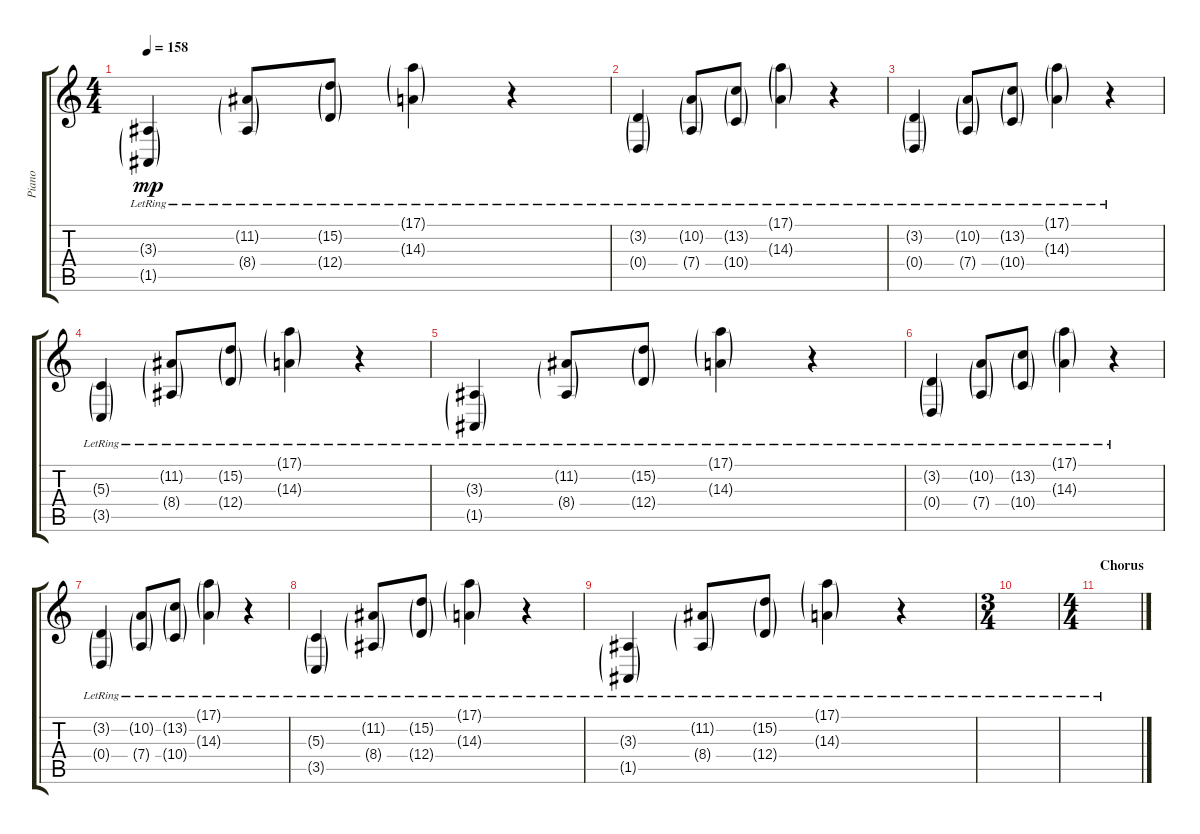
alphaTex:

\track ("Piano" "Piano") {instrument acousticgrandpiano}
\staff {score tabs}
\tuning (E4 B3 G3 D3 A2 D2) {hide}
\ts (4 4)
\tempo 158
\clef g2
\ks c
(3.3{g lr} 1.5{g lr}).4{dy mp} (11.2{g lr} 8.4{g lr}).8 (15.2{g lr} 12.4{g lr}).8 (17.1{g lr} 14.3{g lr}).4 r.4 |
(3.2{g lr} 0.4{g lr}).4 (10.2{g lr} 7.4{g lr}).8 (13.2{g lr} 10.4{g lr}).8 (17.1{g lr} 14.3{g lr}).4 r.4 |
(3.2{g lr} 0.4{g lr}).4 (10.2{g lr} 7.4{g lr}).8 (13.2{g lr} 10.4{g lr}).8 (17.1{g lr} 14.3{g lr}).4 r.4 |
(5.3{g lr} 3.5{g lr}).4 (11.2{g lr} 8.4{g lr}).8 (15.2{g lr} 12.4{g lr}).8 (17.1{g lr} 14.3{g lr}).4 r.4 |
(3.3{g lr} 1.5{g lr}).4 (11.2{g lr} 8.4{g lr}).8 (15.2{g lr} 12.4{g lr}).8 (17.1{g lr} 14.3{g lr}).4 r.4 |
(3.2{g lr} 0.4{g lr}).4 (10.2{g lr} 7.4{g lr}).8 (13.2{g lr} 10.4{g lr}).8 (17.1{g lr} 14.3{g lr}).4 r.4 |
(3.2{g lr} 0.4{g lr}).4 (10.2{g lr} 7.4{g lr}).8 (13.2{g lr} 10.4{g lr}).8 (17.1{g lr} 14.3{g lr}).4 r.4 |
(5.3{g lr} 3.5{g lr}).4 (11.2{g lr} 8.4{g lr}).8 (15.2{g lr} 12.4{g lr}).8 (17.1{g lr} 14.3{g lr}).4 r.4 |
(3.3{g lr} 1.5{g lr}).4 (11.2{g lr} 8.4{g lr}).8 (15.2{g lr} 12.4{g lr}).8 (17.1{g lr} 14.3{g lr}).4 r.4 |
\ts (3 4)
|
\ts (4 4)
\section ("" "Chorus")
